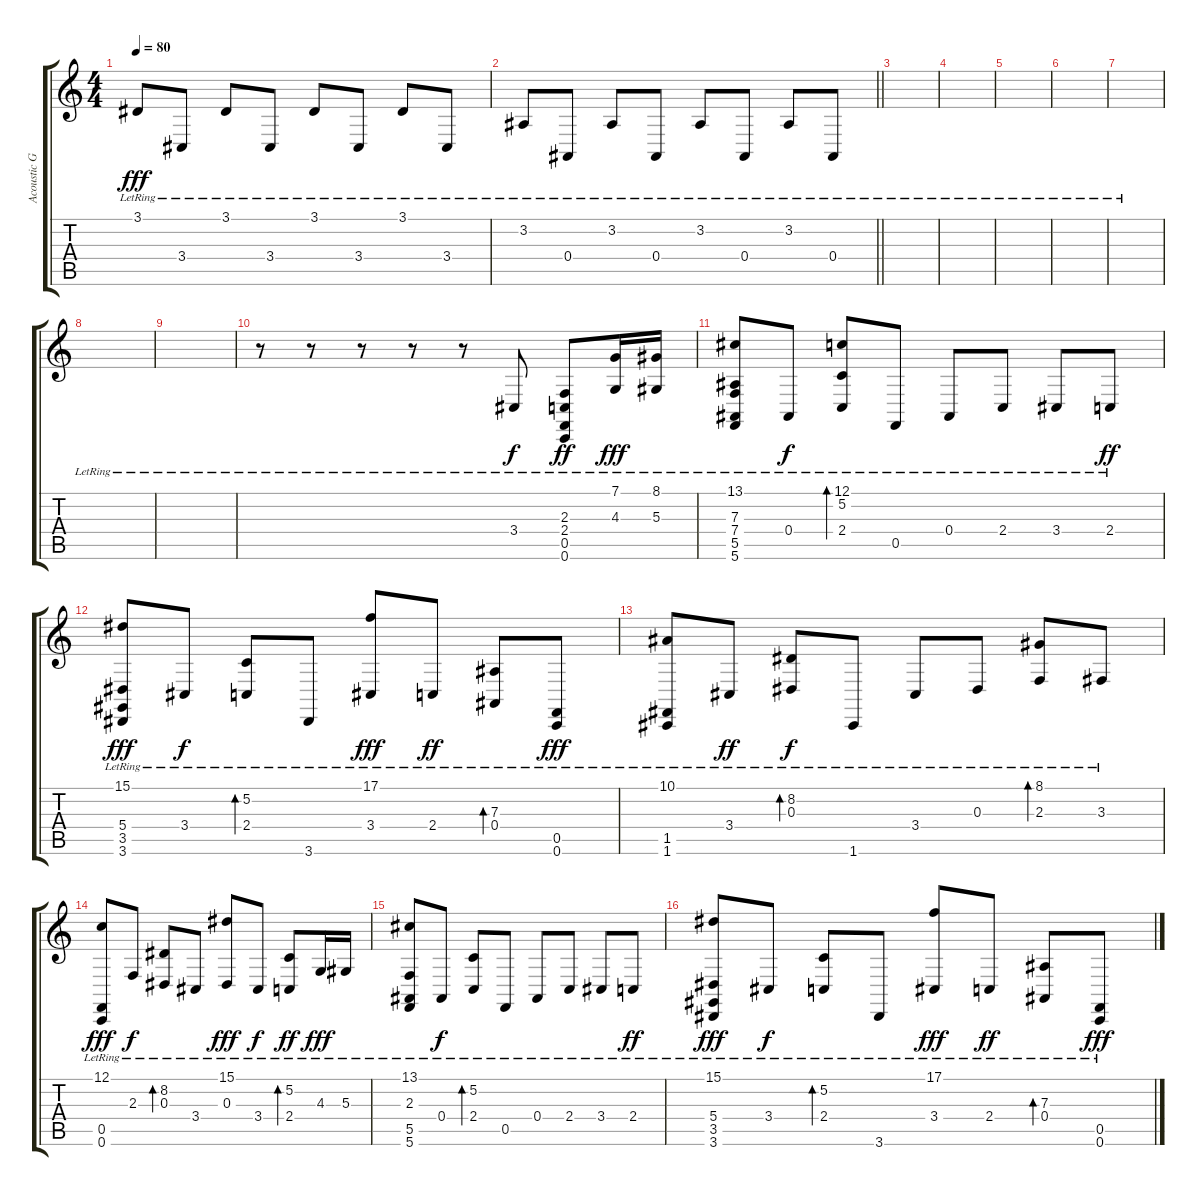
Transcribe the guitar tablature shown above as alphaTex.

\track ("Acoustic Grand Piano" "Acoustic G") {instrument acousticgrandpiano}
\staff {score tabs}
\tuning (C4 G3 Eb3 Bb2 F2 C2) {hide}
\ts (4 4)
\tempo 80
\clef g2
\ks c
3.1{lr}.8{dy fff} 3.4{lr}.8 3.1{lr}.8 3.4{lr}.8 3.1{lr}.8 3.4{lr}.8 3.1{lr}.8 3.4{lr}.8 |
\barLineRight lightlight
3.2{lr}.8 0.4{lr}.8 3.2{lr}.8 0.4{lr}.8 3.2{lr}.8 0.4{lr}.8 3.2{lr}.8 0.4{lr}.8 |
|
|
|
|
|
|
|
r.8 r.8 r.8 r.8 r.8 3.4{lr}.8{dy f} (2.3{lr} 2.4{lr} 0.5{lr} 0.6{lr}).8{dy ff} (7.1{lr} 4.3{lr}).16{dy fff} (8.1{lr} 5.3{lr}).16 |
(13.1{lr} 7.3{lr} 7.4{lr} 5.5{lr} 5.6{lr}).8 0.4{lr}.8{dy f} (12.1 5.2{lr} 2.4{lr}).8{bd 120} 0.5{lr}.8 0.4{lr}.8 2.4{lr}.8 3.4{lr}.8 2.4{lr}.8{dy ff} |
(15.1{lr} 5.4{lr} 3.5{lr} 3.6{lr}).8{dy fff} 3.4{lr}.8{dy f} (5.2{lr} 2.4{lr}).8{bd 120} 3.6{lr}.8 (17.1{lr} 3.4{lr}).8{dy fff} 2.4{lr}.8{dy ff} (7.3{lr} 0.4{lr}).8{bd 120} (0.5{lr} 0.6{lr}).8{dy fff} |
(10.1{lr} 1.5{lr} 1.6{lr}).8 3.4{lr}.8{dy ff} (8.2{lr} 0.3{lr}).8{bd 120 dy f} 1.6{lr}.8 3.4{lr}.8 0.3{lr}.8 (8.1{lr} 2.3{lr}).8{bd 120} 3.3{lr}.8 |
(12.1{lr} 0.5 0.6{lr}).8{dy fff} 2.3{lr}.8{dy f} (8.2{lr} 0.3{lr}).8{bd 120} 3.4{lr}.8 (15.1{lr} 0.3{lr}).8{dy fff} 3.4{lr}.8{dy f} (5.2{lr} 2.4{lr}).8{bd 120 dy ff} 4.3{lr}.16{dy fff} 5.3{lr}.16 |
(13.1{lr} 2.3{lr} 5.5{lr} 5.6{lr}).8 0.4{lr}.8{dy f} (5.2{lr} 2.4{lr}).8{bd 120} 0.5{lr}.8 0.4{lr}.8 2.4{lr}.8 3.4{lr}.8 2.4{lr}.8{dy ff} |
(15.1{lr} 5.4{lr} 3.5{lr} 3.6{lr}).8{dy fff} 3.4{lr}.8{dy f} (5.2{lr} 2.4{lr}).8{bd 120} 3.6{lr}.8 (17.1{lr} 3.4{lr}).8{dy fff} 2.4{lr}.8{dy ff} (7.3{lr} 0.4{lr}).8{bd 120} (0.5{lr} 0.6{lr}).8{dy fff}
